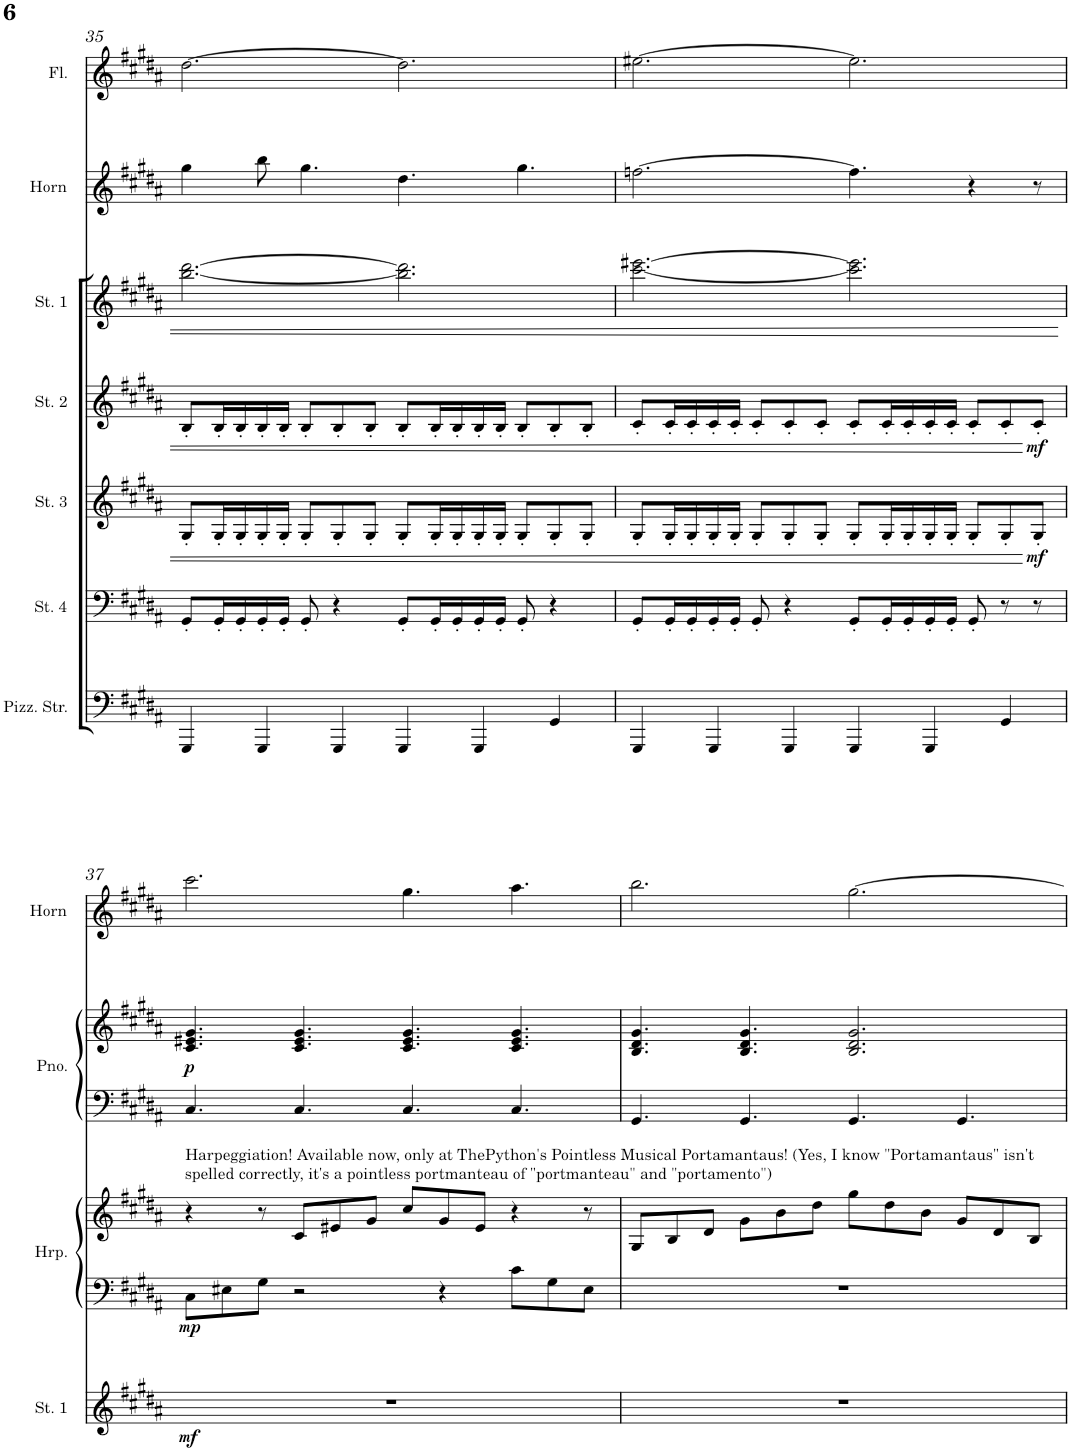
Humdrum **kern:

**kern	**kern	**kern	**dynam	**kern	**dynam	**kern	**dynam	**kern	**kern	**dynam	**kern	**kern	**dynam	**kern	**kern	**kern
*part10	*part9	*part8	*part8	*part7	*part7	*part6	*part6	*part5	*part5	*part5	*part4	*part4	*part4	*part3	*part2	*part1
*staff12	*staff11	*staff10	*staff10	*staff9	*staff9	*staff8	*staff8	*staff7	*staff6	*staff6/7	*staff5	*staff4	*staff4/5	*staff3	*staff2	*staff1
*I"Pizzicato Strings	*I"Strings 4	*I"Strings 3	*	*I"Strings 2	*	*I"Strings 1	*	*I"Harp	*	*	*I"Piano	*	*	*I"Horn	*I"Flute	*I"Piccolo
*I'Pizz. Str.	*I'St. 4	*I'St. 3	*	*I'St. 2	*	*I'St. 1	*	*I'Hrp.	*	*	*I'Pno.	*	*	*I'Horn	*I'Fl.	*I'Picc.
!!LO:PB:g=z
*clefF4	*clefF4	*clefG2	*	*clefG2	*	*clefG2	*	*clefF4	*clefG2	*	*clefF4	*clefG2	*	*clefG2	*clefG2	*clefG2
*	*	*	*	*	*	*	*	*	*	*	*	*	*	*Trd7c12	*	*Trd-7c-12
*k[f#c#g#d#a#]	*k[f#c#g#d#a#]	*k[f#c#g#d#a#]	*	*k[f#c#g#d#a#]	*	*k[f#c#g#d#a#]	*	*k[f#c#g#d#a#]	*k[f#c#g#d#a#]	*	*k[f#c#g#d#a#]	*k[f#c#g#d#a#]	*	*k[f#c#g#d#a#]	*k[f#c#g#d#a#]	*k[f#c#g#d#a#]
*M12/8	*M12/8	*M12/8	*	*M12/8	*	*M12/8	*	*M12/8	*M12/8	*	*M12/8	*M12/8	*	*M12/8	*M12/8	*M12/8
=35	=35	=35	=35	=35	=35	=35	=35	=35	=35	=35	=35	=35	=35	=35	=35	=35
4GGG#/	8GG#'/L	8G#'/L	.	8B'/L	.	[2.bb\ [2.ddd#\	.	1.r	1.r	.	1.r	1.r	.	4gg#\	[2.dd#\	1.r
.	16GG#'/L	16G#'/L	.	16B'/L	.	.	.	.	.	.	.	.	.	.	.	.
.	16GG#'/	16G#'/	.	16B'/	.	.	.	.	.	.	.	.	.	.	.	.
4GGG#/	16GG#'/	16G#'/	.	16B'/	.	.	.	.	.	.	.	.	.	8bb\	.	.
.	16GG#'/JJ	16G#'/JJ	.	16B'/JJ	.	.	.	.	.	.	.	.	.	.	.	.
.	8GG#'/	8G#'/L	.	8B'/L	.	.	.	.	.	.	.	.	.	4.gg#\	.	.
4GGG#/	4r	8G#'/	.	8B'/	.	.	.	.	.	.	.	.	.	.	.	.
.	.	8G#'/J	.	8B'/J	.	.	.	.	.	.	.	.	.	.	.	.
4GGG#/	8GG#'/L	8G#'/L	.	8B'/L	.	2.bb\] 2.ddd#\]	.	.	.	.	.	.	.	4.dd#\	2.dd#\]	.
.	16GG#'/L	16G#'/L	.	16B'/L	.	.	.	.	.	.	.	.	.	.	.	.
.	16GG#'/	16G#'/	.	16B'/	.	.	.	.	.	.	.	.	.	.	.	.
4GGG#/	16GG#'/	16G#'/	.	16B'/	.	.	.	.	.	.	.	.	.	.	.	.
.	16GG#'/JJ	16G#'/JJ	.	16B'/JJ	.	.	.	.	.	.	.	.	.	.	.	.
.	8GG#'/	8G#'/L	.	8B'/L	.	.	.	.	.	.	.	.	.	4.gg#\	.	.
4GG#/	4r	8G#'/	.	8B'/	.	.	.	.	.	.	.	.	.	.	.	.
.	.	8G#'/J	.	8B'/J	.	.	.	.	.	.	.	.	.	.	.	.
=36	=36	=36	=36	=36	=36	=36	=36	=36	=36	=36	=36	=36	=36	=36	=36	=36
4GGG#/	8GG#'/L	8G#'/L	.	8c#'/L	.	[2.ccc#\ [2.eee#X\	.	1.r	1.r	.	1.r	1.r	.	[2.ffn\	[2.ee#X\	1.r
.	16GG#'/L	16G#'/L	.	16c#'/L	.	.	.	.	.	.	.	.	.	.	.	.
.	16GG#'/	16G#'/	.	16c#'/	.	.	.	.	.	.	.	.	.	.	.	.
4GGG#/	16GG#'/	16G#'/	.	16c#'/	.	.	.	.	.	.	.	.	.	.	.	.
.	16GG#'/JJ	16G#'/JJ	.	16c#'/JJ	.	.	.	.	.	.	.	.	.	.	.	.
.	8GG#'/	8G#'/L	.	8c#'/L	.	.	.	.	.	.	.	.	.	.	.	.
4GGG#/	4r	8G#'/	.	8c#'/	.	.	.	.	.	.	.	.	.	.	.	.
.	.	8G#'/J	.	8c#'/J	.	.	.	.	.	.	.	.	.	.	.	.
4GGG#/	8GG#'/L	8G#'/L	.	8c#'/L	.	2.ccc#\] 2.eee#\]	.	.	.	.	.	.	.	4.ff\]	2.ee#\]	.
.	16GG#'/L	16G#'/L	.	16c#'/L	.	.	.	.	.	.	.	.	.	.	.	.
.	16GG#'/	16G#'/	.	16c#'/	.	.	.	.	.	.	.	.	.	.	.	.
4GGG#/	16GG#'/	16G#'/	.	16c#'/	.	.	.	.	.	.	.	.	.	.	.	.
.	16GG#'/JJ	16G#'/JJ	.	16c#'/JJ	.	.	.	.	.	.	.	.	.	.	.	.
.	8GG#'/	8G#'/L	.	8c#'/L	.	.	.	.	.	.	.	.	.	4r	.	.
4GG#/	8r	8G#'/	.	8c#'/	.	.	.	.	.	.	.	.	.	.	.	.
!	!	!	!LO:DY:b	!	!LO:DY:b	!	!	!	!	!	!	!	!	!	!	!
.	8r	8G#'/J	mf	8c#'/J	mf	.	.	.	.	.	.	.	.	8r	.	.
!!LO:LB:g=z
=37	=37	=37	=37	=37	=37	=37	=37	=37	=37	=37	=37	=37	=37	=37	=37	=37
!	!	!	!	!	!	!	!	!	!LO:TX:a:t=Harpeggiation! Available now, only at ThePython's Pointless Musical Portamantaus! (Yes, I know "Portamantaus" isn't	!	!	!	!	!	!	!
!	!	!	!	!	!	!	!	!	!LO:TX:a:t=spelled correctly, it's a pointless portmanteau of "portmanteau" and "portamento")	!	!	!	!	!	!	!
!	!	!	!	!	!	!	!LO:DY:b	!	!	!LO:DY:b=2	!	!	!LO:DY:b	!	!	!
1.r	1.r	1.r	.	1.r	.	1.r	mf	8C#\L	4r	mp	4.C#/	4.c#/ 4.e#X/ 4.g#/	p	2.ccc#\	1.r	1.r
.	.	.	.	.	.	.	.	8E#X\	.	.	.	.	.	.	.	.
.	.	.	.	.	.	.	.	8G#\J	8r	.	.	.	.	.	.	.
.	.	.	.	.	.	.	.	2r	8c#/L	.	4.C#/	4.c#/ 4.e#/ 4.g#/	.	.	.	.
.	.	.	.	.	.	.	.	.	8e#X/	.	.	.	.	.	.	.
.	.	.	.	.	.	.	.	.	8g#/J	.	.	.	.	.	.	.
.	.	.	.	.	.	.	.	.	8cc#/L	.	4.C#/	4.c#/ 4.e#/ 4.g#/	.	4.gg#\	.	.
.	.	.	.	.	.	.	.	4r	8g#/	.	.	.	.	.	.	.
.	.	.	.	.	.	.	.	.	8e#/J	.	.	.	.	.	.	.
.	.	.	.	.	.	.	.	8c#\L	4r	.	4.C#/	4.c#/ 4.e#/ 4.g#/	.	4.aa#\	.	.
.	.	.	.	.	.	.	.	8G#\	.	.	.	.	.	.	.	.
.	.	.	.	.	.	.	.	8E#\J	8r	.	.	.	.	.	.	.
=38	=38	=38	=38	=38	=38	=38	=38	=38	=38	=38	=38	=38	=38	=38	=38	=38
1.r	1.r	1.r	.	1.r	.	1.r	.	1.r	8G#/L	.	4.GG#/	4.B/ 4.d#/ 4.g#/	.	2.bb\	1.r	1.r
.	.	.	.	.	.	.	.	.	8B/	.	.	.	.	.	.	.
.	.	.	.	.	.	.	.	.	8d#/J	.	.	.	.	.	.	.
.	.	.	.	.	.	.	.	.	8g#\L	.	4.GG#/	4.B/ 4.d#/ 4.g#/	.	.	.	.
.	.	.	.	.	.	.	.	.	8b\	.	.	.	.	.	.	.
.	.	.	.	.	.	.	.	.	8dd#\J	.	.	.	.	.	.	.
.	.	.	.	.	.	.	.	.	8gg#\L	.	4.GG#/	2.B/ 2.d#/ 2.g#/	.	[2.gg#\	.	.
.	.	.	.	.	.	.	.	.	8dd#\	.	.	.	.	.	.	.
.	.	.	.	.	.	.	.	.	8b\J	.	.	.	.	.	.	.
.	.	.	.	.	.	.	.	.	8g#/L	.	4.GG#/	.	.	.	.	.
.	.	.	.	.	.	.	.	.	8d#/	.	.	.	.	.	.	.
.	.	.	.	.	.	.	.	.	8B/J	.	.	.	.	.	.	.
=	=	=	=	=	=	=	=	=	=	=	=	=	=	=	=	=
*-	*-	*-	*-	*-	*-	*-	*-	*-	*-	*-	*-	*-	*-	*-	*-	*-
